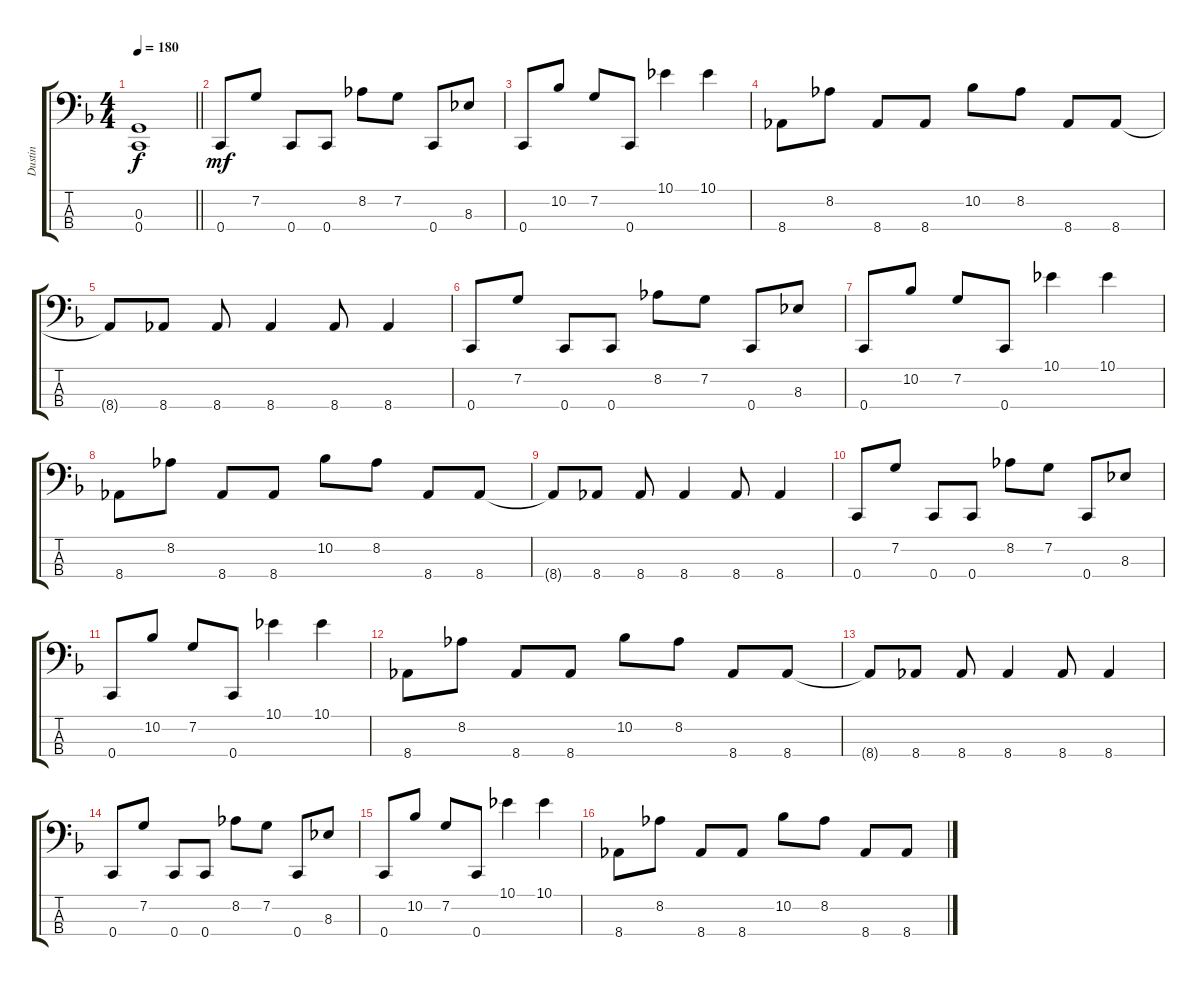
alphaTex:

\track ("Dustin" "Dustin") {instrument electricbasspick}
\staff {score tabs}
\tuning (F2 C2 G1 C1) {hide}
\ts (4 4)
\tempo 180
\clef f4
\barLineRight lightlight
\ks f
(0.3{t} 0.4{t}).1{dy f} |
0.4.8{dy mf} 7.2.8 0.4.8 0.4.8 8.2.8 7.2.8 0.4.8 8.3.8 |
0.4.8 10.2.8 7.2.8 0.4.8 10.1.4 10.1.4 |
8.4.8 8.2.8 8.4.8 8.4.8 10.2.8 8.2.8 8.4.8 8.4.8 |
8.4{t}.8 8.4.8 8.4.8 8.4.4 8.4.8 8.4.4 |
0.4.8 7.2.8 0.4.8 0.4.8 8.2.8 7.2.8 0.4.8 8.3.8 |
0.4.8 10.2.8 7.2.8 0.4.8 10.1.4 10.1.4 |
8.4.8 8.2.8 8.4.8 8.4.8 10.2.8 8.2.8 8.4.8 8.4.8 |
8.4{t}.8 8.4.8 8.4.8 8.4.4 8.4.8 8.4.4 |
0.4.8 7.2.8 0.4.8 0.4.8 8.2.8 7.2.8 0.4.8 8.3.8 |
0.4.8 10.2.8 7.2.8 0.4.8 10.1.4 10.1.4 |
8.4.8 8.2.8 8.4.8 8.4.8 10.2.8 8.2.8 8.4.8 8.4.8 |
8.4{t}.8 8.4.8 8.4.8 8.4.4 8.4.8 8.4.4 |
0.4.8 7.2.8 0.4.8 0.4.8 8.2.8 7.2.8 0.4.8 8.3.8 |
0.4.8 10.2.8 7.2.8 0.4.8 10.1.4 10.1.4 |
8.4.8 8.2.8 8.4.8 8.4.8 10.2.8 8.2.8 8.4.8 8.4.8
